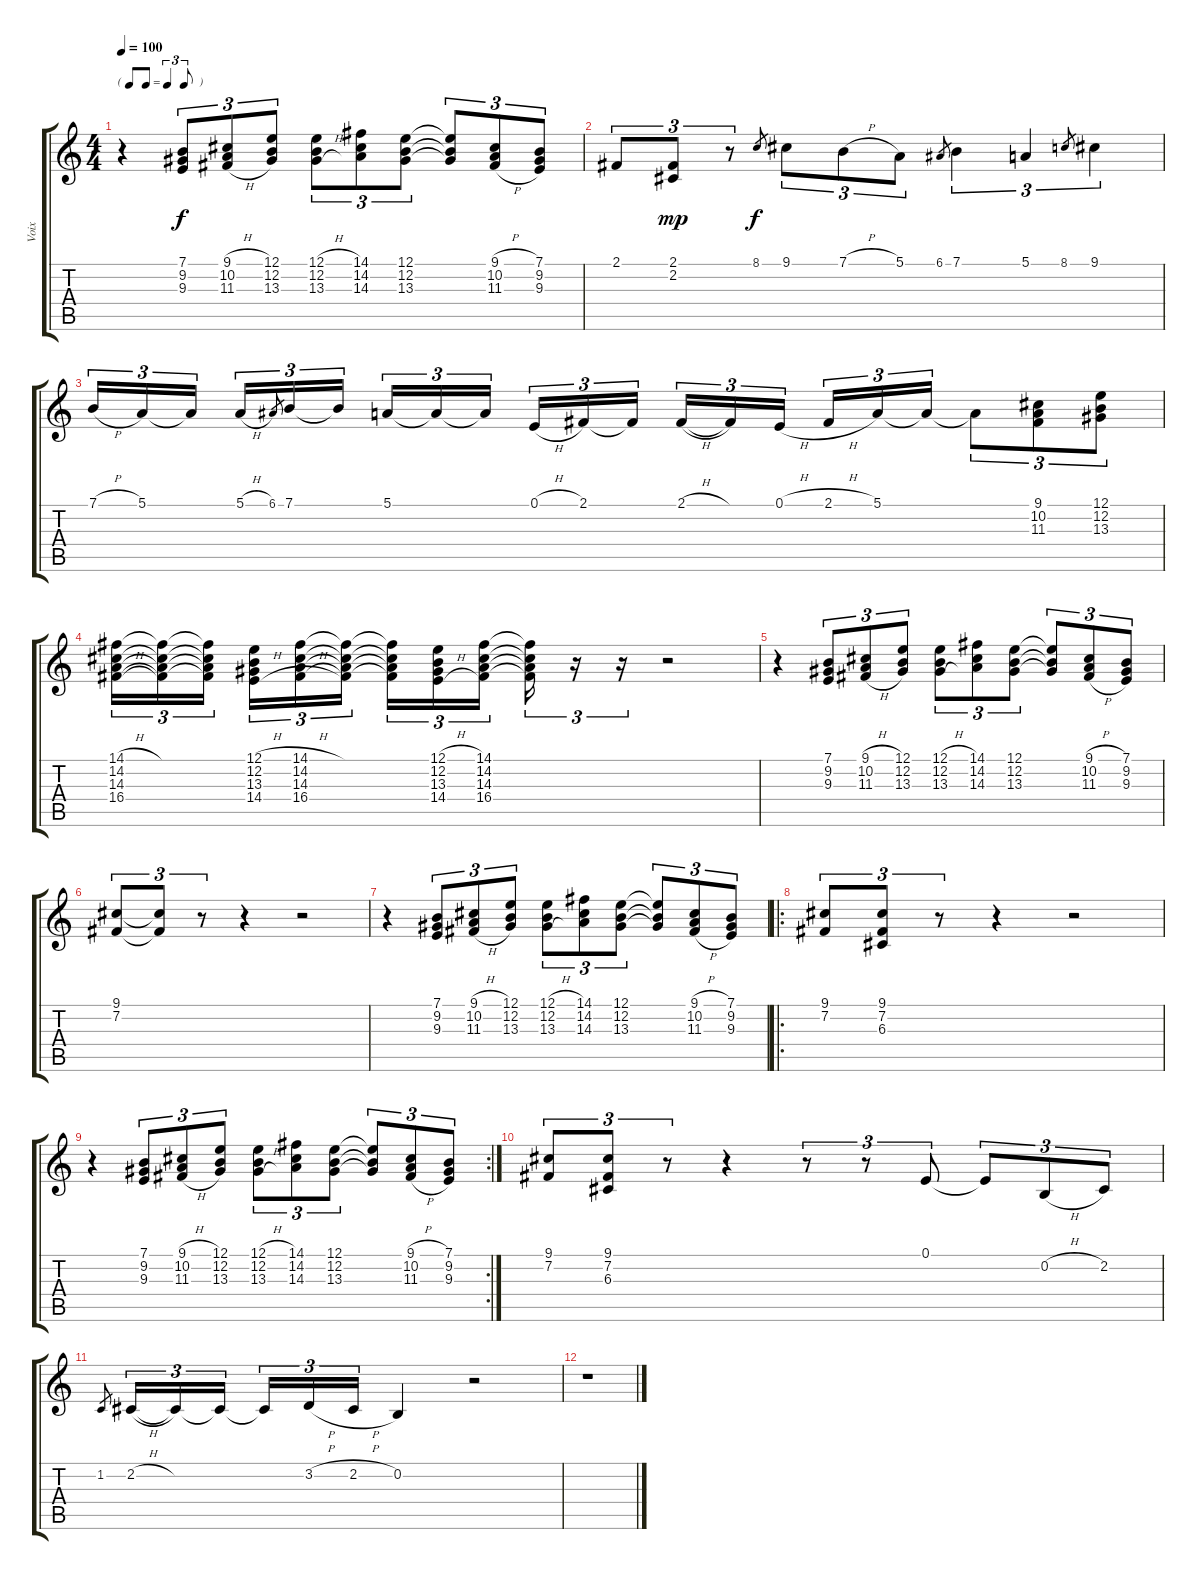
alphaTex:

\track ("Voix" "Voix") {instrument lead6voice}
\staff {score tabs}
\tuning (E4 B3 G3 D3 A2 E2) {hide}
\ts (4 4)
\tf triplet8th
\tempo 100
\clef g2
\ks c
r.4{dy f} (7.1 9.2 9.3).8{tu (3 2)} (9.1{h} 10.2{h} 11.3{h}).8{tu (3 2)} (12.1 12.2 13.3).8{tu (3 2)} (12.1{h} 12.2{h} 13.3{h}).8{tu (3 2)} (14.1 14.2 14.3).8{tu (3 2)} (12.1 12.2 13.3).8{tu (3 2)} (12.1{t} 12.2{t} 13.3{t}).8{tu (3 2)} (9.1{h} 10.2{h} 11.3{h}).8{tu (3 2)} (7.1 9.2 9.3).8{tu (3 2)} |
2.1.8{tu (3 2)} (2.1 2.2).8{tu (3 2) dy mp} r.8{tu (3 2)} 8.1.8{gr dy f} 9.1.8{tu (3 2)} 7.1{h}.8{tu (3 2)} 5.1.8{tu (3 2)} 6.1.8{gr} 7.1.4{tu (3 2)} 5.1.4{tu (3 2)} 8.1.8{gr} 9.1.4{tu (3 2)} |
7.1{h}.16{tu (3 2)} 5.1.16{tu (3 2)} 5.1{t}.16{tu (3 2) beam splitsecondary} 5.1{h}.16{tu (3 2)} 6.1.8{gr} 7.1.16{tu (3 2)} 7.1{t}.16{tu (3 2)} 5.1.16{tu (3 2)} 5.1{t}.16{tu (3 2)} 5.1{t}.16{tu (3 2) beam splitsecondary} 0.1{h}.16{tu (3 2)} 2.1.16{tu (3 2)} 2.1{t}.16{tu (3 2)} 2.1{h}.16{tu (3 2)} 2.1{t}.16{tu (3 2)} 0.1{h}.16{tu (3 2) beam splitsecondary} 2.1{h}.16{tu (3 2)} 5.1.16{tu (3 2)} 5.1{t}.16{tu (3 2)} 5.1{t}.8{tu (3 2)} (9.1 10.2 11.3).8{tu (3 2)} (12.1 12.2 13.3).8{tu (3 2)} |
(14.1{h} 14.2{h} 14.3{h} 16.4{h}).16{tu (3 2)} (14.1{t} 14.2{t} 14.3{t} 16.4{t}).16{tu (3 2)} (14.1{t} 14.2{t} 14.3{t} 16.4{t}).16{tu (3 2) beam splitsecondary} (12.1{h} 12.2{h} 13.3{h} 14.4{h}).16{tu (3 2)} (14.1{h} 14.2{h} 14.3{h} 16.4{h}).16{tu (3 2)} (14.1{t} 14.2{t} 14.3{t} 16.4{t}).16{tu (3 2)} (14.1{t} 14.2{t} 14.3{t} 16.4{t}).16{tu (3 2)} (12.1{h} 12.2{h} 13.3{h} 14.4{h}).16{tu (3 2)} (14.1 14.2 14.3 16.4).16{tu (3 2) beam splitsecondary} (14.1{t} 14.2{t} 14.3{t} 16.4{t}).16{tu (3 2)} r.16{tu (3 2)} r.16{tu (3 2)} r.2 |
r.4 (7.1 9.2 9.3).8{tu (3 2)} (9.1{h} 10.2{h} 11.3{h}).8{tu (3 2)} (12.1 12.2 13.3).8{tu (3 2)} (12.1{h} 12.2{h} 13.3{h}).8{tu (3 2)} (14.1 14.2 14.3).8{tu (3 2)} (12.1 12.2 13.3).8{tu (3 2)} (12.1{t} 12.2{t} 13.3{t}).8{tu (3 2)} (9.1{h} 10.2{h} 11.3{h}).8{tu (3 2)} (7.1 9.2 9.3).8{tu (3 2)} |
(9.1 7.2).8{tu (3 2)} (9.1{t} 7.2{t}).8{tu (3 2)} r.8{tu (3 2)} r.4 r.2 |
r.4 (7.1 9.2 9.3).8{tu (3 2)} (9.1{h} 10.2{h} 11.3{h}).8{tu (3 2)} (12.1 12.2 13.3).8{tu (3 2)} (12.1{h} 12.2{h} 13.3{h}).8{tu (3 2)} (14.1 14.2 14.3).8{tu (3 2)} (12.1 12.2 13.3).8{tu (3 2)} (12.1{t} 12.2{t} 13.3{t}).8{tu (3 2)} (9.1{h} 10.2{h} 11.3{h}).8{tu (3 2)} (7.1 9.2 9.3).8{tu (3 2)} |
\ro
(9.1 7.2).8{tu (3 2)} (9.1 7.2 6.3).8{tu (3 2)} r.8{tu (3 2)} r.4 r.2 |
\rc 2
r.4 (7.1 9.2 9.3).8{tu (3 2)} (9.1{h} 10.2{h} 11.3{h}).8{tu (3 2)} (12.1 12.2 13.3).8{tu (3 2)} (12.1{h} 12.2{h} 13.3{h}).8{tu (3 2)} (14.1 14.2 14.3).8{tu (3 2)} (12.1 12.2 13.3).8{tu (3 2)} (12.1{t} 12.2{t} 13.3{t}).8{tu (3 2)} (9.1{h} 10.2{h} 11.3{h}).8{tu (3 2)} (7.1 9.2 9.3).8{tu (3 2)} |
(9.1 7.2).8{tu (3 2)} (9.1 7.2 6.3).8{tu (3 2)} r.8{tu (3 2)} r.4 r.8{tu (3 2)} r.8{tu (3 2)} 0.1.8{tu (3 2)} 0.1{t}.8{tu (3 2)} 0.2{h}.8{tu (3 2)} 2.2.8{tu (3 2)} |
1.2.8{gr} 2.2{h}.16{tu (3 2)} 2.2{t}.16{tu (3 2)} 2.2{t}.16{tu (3 2) beam splitsecondary} 2.2{t}.16{tu (3 2)} 3.2{h}.16{tu (3 2)} 2.2{h}.16{tu (3 2)} 0.2.4 r.2 |
r.1
